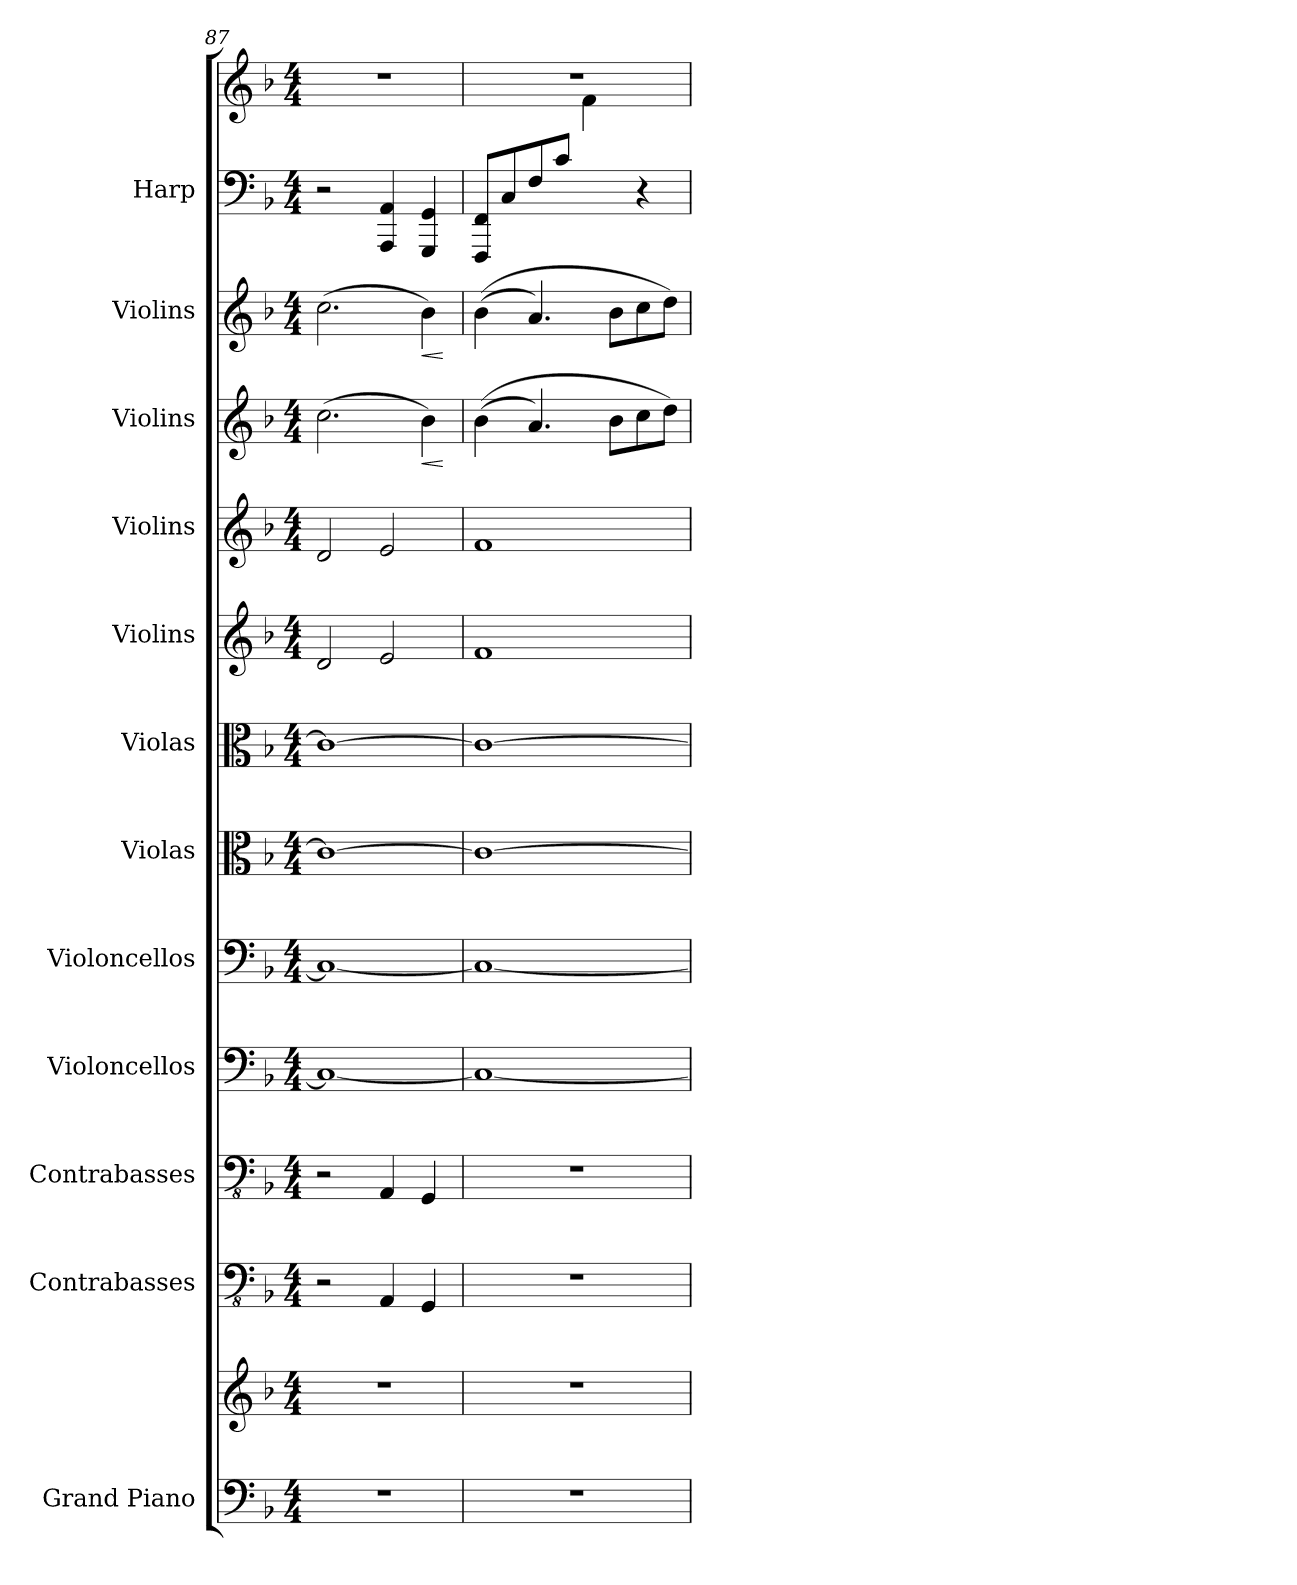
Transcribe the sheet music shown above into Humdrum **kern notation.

**kern	**kern	**kern	**kern	**kern	**kern	**kern	**kern	**kern	**kern	**kern	**dynam	**kern	**dynam	**kern	**kern
*part12	*part12	*part11	*part10	*part9	*part8	*part7	*part6	*part5	*part4	*part3	*part3	*part2	*part2	*part1	*part1
*staff14	*staff13	*staff12	*staff11	*staff10	*staff9	*staff8	*staff7	*staff6	*staff5	*staff4	*staff4	*staff3	*staff3	*staff2	*staff1
*I"Grand Piano	*	*I"Contrabasses	*I"Contrabasses	*I"Violoncellos	*I"Violoncellos	*I"Violas	*I"Violas	*I"Violins	*I"Violins	*I"Violins	*	*I"Violins	*	*I"Harp	*
*I'Pno.	*	*I'Cbs.	*I'Cbs.	*I'Vcs.	*I'Vcs.	*I'Vlas.	*I'Vlas.	*I'Vlns.	*I'Vlns.	*I'Vlns.	*	*I'Vlns.	*	*I'Hrp.	*
*clefF4	*clefG2	*clefFv4	*clefFv4	*clefF4	*clefF4	*clefC3	*clefC3	*clefG2	*clefG2	*clefG2	*	*clefG2	*	*clefF4	*clefG2
*k[b-]	*k[b-]	*k[b-]	*k[b-]	*k[b-]	*k[b-]	*k[b-]	*k[b-]	*k[b-]	*k[b-]	*k[b-]	*	*k[b-]	*	*k[b-]	*k[b-]
*M4/4	*M4/4	*M4/4	*M4/4	*M4/4	*M4/4	*M4/4	*M4/4	*M4/4	*M4/4	*M4/4	*	*M4/4	*	*M4/4	*M4/4
=87	=87	=87	=87	=87	=87	=87	=87	=87	=87	=87	=87	=87	=87	=87	=87
1r	1r	2r	2r	1C_	1C_	1c_	1c_	2d/	2d/	(2.cc\	.	(2.cc\	.	2r	1r
.	.	4AAA/	4AAA/	.	.	.	.	2e/	2e/	.	.	.	.	4AAA/ 4AA/	.
!	!	!	!	!	!	!	!	!	!	!	!LO:HP:b	!	!	!	!
!	!	!	!	!	!	!	!	!	!	!	!LO:HP:n=1:b	!	!LO:HP:b	!	!
!	!	!	!	!	!	!	!	!	!	!	!	!	!LO:HP:n=1:b	!	!
.	.	4GGG/	4GGG/	.	.	.	.	.	.	4b-\)	< >	4b-\)	< >	4GGG/ 4GG/	.
.	.	.	.	.	.	.	.	.	.	.	[	.	[	.	.
=88	=88	=88	=88	=88	=88	=88	=88	=88	=88	=88	=88	=88	=88	=88	=88
*	*	*	*	*	*	*	*	*	*	*	*	*	*	*	*^
1r	1r	1r	1r	1C_	1C_	1c_	1c_	1f	1f	((4b-\	.	((4b-\	.	8FFF/ 8FF/L	1r	2ryy
.	.	.	.	.	.	.	.	.	.	.	.	.	.	8C/	.	.
.	.	.	.	.	.	.	.	.	.	4.a/)	]	4.a/)	]	8F/	.	.
.	.	.	.	.	.	.	.	.	.	.	.	.	.	8c/J	.	.
.	.	.	.	.	.	.	.	.	.	.	.	.	.	4ryy	.	4f\
.	.	.	.	.	.	.	.	.	.	8b-\L	.	8b-\L	.	.	.	.
.	.	.	.	.	.	.	.	.	.	8cc\	.	8cc\	.	4r	.	4ryy
.	.	.	.	.	.	.	.	.	.	8dd\J)	.	8dd\J)	.	.	.	.
*	*	*	*	*	*	*	*	*	*	*	*	*	*	*	*v	*v
=	=	=	=	=	=	=	=	=	=	=	=	=	=	=	=
*-	*-	*-	*-	*-	*-	*-	*-	*-	*-	*-	*-	*-	*-	*-	*-
